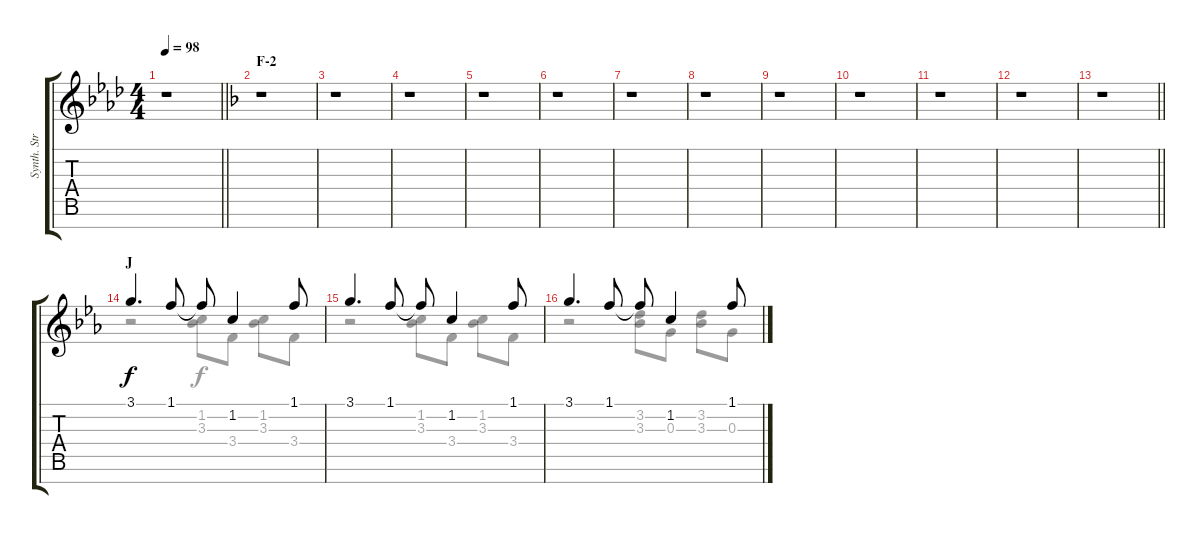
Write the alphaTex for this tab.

\track ("Synth. Strings I" "Synth. Str") {instrument stringensemble1}
\staff {score tabs}
\tuning (E5 B4 G4 D4 A3 E3 B2) {hide}
\voice
\ts (4 4)
\tempo 98
\clef g2
\barLineRight lightlight
\ks ab
r.1{dy f} |
\section ("" "F-2")
\ks f
r.1 |
r.1 |
r.1 |
r.1 |
r.1 |
r.1 |
r.1 |
r.1 |
r.1 |
r.1 |
r.1 |
\barLineRight lightlight
r.1 |
\section ("" "J")
\ks eb
3.1.4{d} 1.1.8 1.1{t}.8 1.2.4 1.1.8 |
3.1.4{d} 1.1.8 1.1{t}.8 1.2.4 1.1.8 |
3.1.4{d} 1.1.8 1.1{t}.8 1.2.4 1.1.8
\voice
\clef g2
\ottava regular
\simile none
\barLineRight lightlight
\ks ab
|
\ks f
|
|
|
|
|
|
|
|
|
|
|
\barLineRight lightlight
|
\ks eb
r.2 (1.2 3.3).8 3.4.8 (1.2 3.3).8 3.4.8 |
r.2 (1.2 3.3).8 3.4.8 (1.2 3.3).8 3.4.8 |
r.2 (3.2 3.3).8 0.3.8 (3.2 3.3).8 0.3.8
